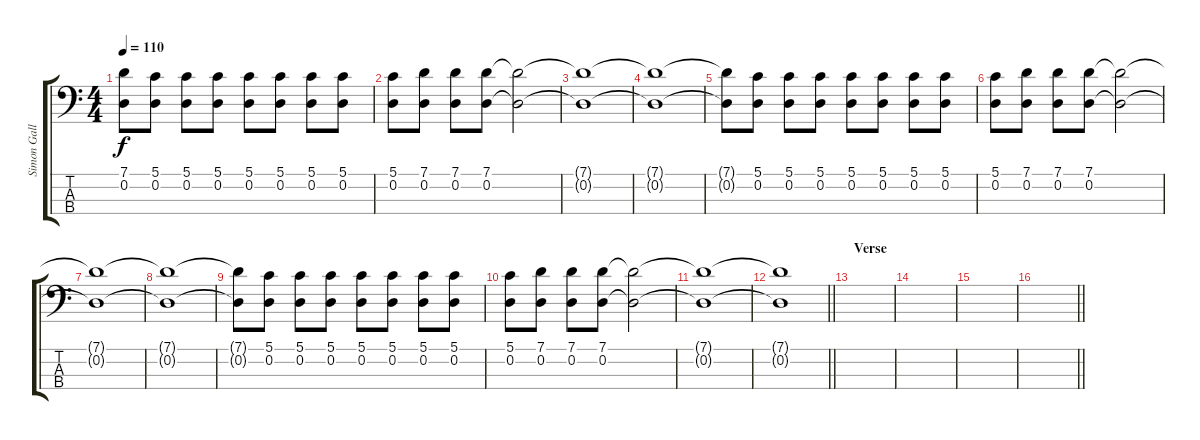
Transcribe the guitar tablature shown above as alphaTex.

\track ("Simon Gallup" "Simon Gall") {instrument electricbasspick}
\staff {score tabs}
\tuning (G2 D2 A1 E1) {hide}
\ts (4 4)
\tempo 110
\clef f4
\ks c
(7.1{t} 0.2{t}).8{dy f} (5.1 0.2).8 (5.1 0.2).8 (5.1 0.2).8 (5.1 0.2).8 (5.1 0.2).8 (5.1 0.2).8 (5.1 0.2).8 |
(5.1 0.2).8 (7.1 0.2).8 (7.1 0.2).8 (7.1 0.2).8 (7.1{t} 0.2{t}).2 |
(7.1{t} 0.2{t}).1 |
(7.1{t} 0.2{t}).1 |
(7.1{t} 0.2{t}).8 (5.1 0.2).8 (5.1 0.2).8 (5.1 0.2).8 (5.1 0.2).8 (5.1 0.2).8 (5.1 0.2).8 (5.1 0.2).8 |
(5.1 0.2).8 (7.1 0.2).8 (7.1 0.2).8 (7.1 0.2).8 (7.1{t} 0.2{t}).2 |
(7.1{t} 0.2{t}).1 |
(7.1{t} 0.2{t}).1 |
(7.1{t} 0.2{t}).8 (5.1 0.2).8 (5.1 0.2).8 (5.1 0.2).8 (5.1 0.2).8 (5.1 0.2).8 (5.1 0.2).8 (5.1 0.2).8 |
(5.1 0.2).8 (7.1 0.2).8 (7.1 0.2).8 (7.1 0.2).8 (7.1{t} 0.2{t}).2 |
(7.1{t} 0.2{t}).1 |
\barLineRight lightlight
(7.1{t} 0.2{t}).1 |
\section ("" "Verse")
|
|
|
\barLineRight lightlight
